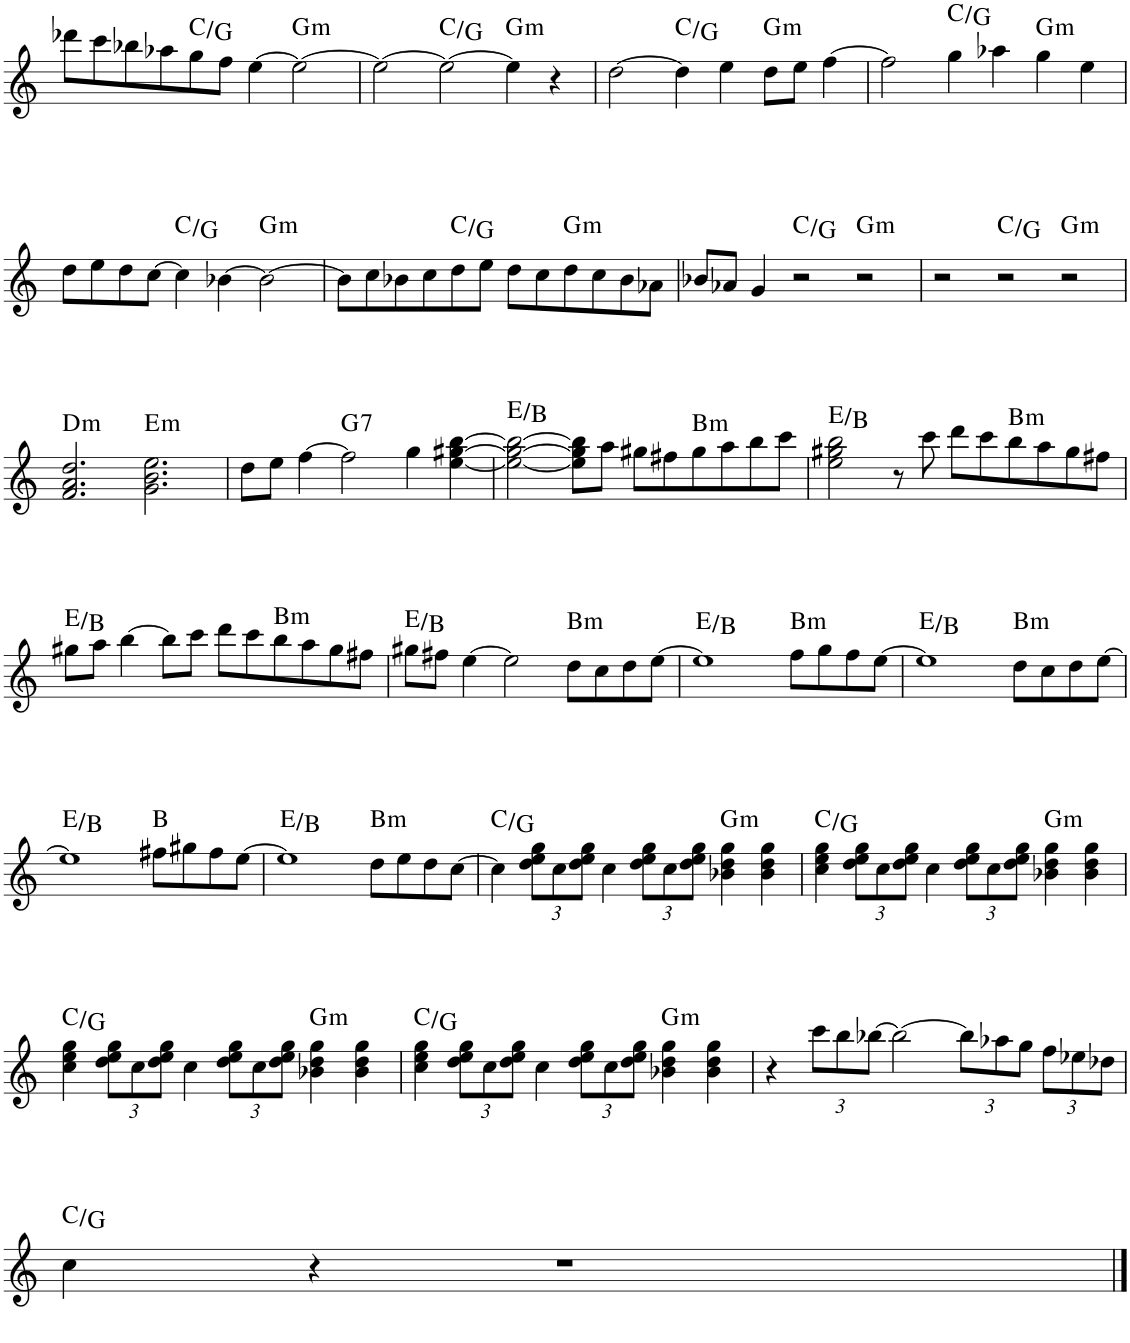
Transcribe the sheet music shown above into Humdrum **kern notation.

**kern	**harte
*part1	*part1
*staff1	*
*I"Piano	*
*I'Pno.	*
!!LO:PB:g=z
*clefG2	*
*k[]	*
*M6/4	*
=61	=61
8ddd-X\L	.
8ccc\	.
8bb-X\	.
8aa-X\	.
8gg\	C:maj/5
8ff\J	.
[4ee\	.
!	!LO:H:kt=m
2ee\_	G:min
=62	=62
2ee\_	.
2ee\_	C:maj/5
!	!LO:H:kt=m
4ee\]	G:min
4r	.
=63	=63
[2dd\	.
4dd\]	C:maj/5
4ee\	.
!	!LO:H:kt=m
8dd\L	G:min
8ee\J	.
[4ff\	.
=64	=64
2ff\]	.
4gg\	C:maj/5
4aa-X\	.
!	!LO:H:kt=m
4gg\	G:min
4ee\	.
!!LO:LB:g=z
=65	=65
8dd\L	.
8ee\	.
8dd\	.
[8cc\J	.
4cc\]	C:maj/5
[4b-X\	.
!	!LO:H:kt=m
2b-\_	G:min
=66	=66
8b-\L]	.
8cc\	.
8b-X\	.
8cc\	.
8dd\	C:maj/5
8ee\J	.
8dd\L	.
8cc\	.
!	!LO:H:kt=m
8dd\	G:min
8cc\	.
8b-\	.
8a-X\J	.
=67	=67
8b-X/L	.
8a-X/J	.
4g/	.
2r	C:maj/5
!	!LO:H:kt=m
2r	G:min
=68	=68
2r	.
2r	C:maj/5
!	!LO:H:kt=m
2r	G:min
!!LO:LB:g=z
=69	=69
!	!LO:H:kt=m
2.f/ 2.a/ 2.dd/	D:min
!	!LO:H:kt=m
2.g\ 2.b\ 2.ee\	E:min
=70	=70
8dd\L	.
8ee\J	.
[4ff\	.
!	!LO:H:kt=7
2ff\]	G:7
4gg\	.
[4ee\ [4gg#X\ [4bb\	.
=71	=71
2ee\_ 2gg#\_ 2bb\_	E:maj/5
8ee\] 8gg#\] 8bb\]L	.
8aa\J	.
8gg#X\L	.
8ff#X\	.
!	!LO:H:kt=m
8gg#\	B:min
8aa\	.
8bb\	.
8ccc\J	.
=72	=72
2ee\ 2gg#X\ 2bb\	E:maj/5
8r	.
8ccc\	.
8ddd\L	.
8ccc\	.
!	!LO:H:kt=m
8bb\	B:min
8aa\	.
8gg#\	.
8ff#X\J	.
!!LO:LB:g=z
=73	=73
8gg#X\L	E:maj/5
8aa\J	.
[4bb\	.
8bb\L]	.
8ccc\J	.
8ddd\L	.
8ccc\	.
!	!LO:H:kt=m
8bb\	B:min
8aa\	.
8gg#\	.
8ff#X\J	.
=74	=74
8gg#X\L	E:maj/5
8ff#X\J	.
[4ee\	.
2ee\]	.
!	!LO:H:kt=m
8dd\L	B:min
8cc\	.
8dd\	.
[8ee\J	.
=75	=75
1ee]	E:maj/5
!	!LO:H:kt=m
8ff\L	B:min
8gg\	.
8ff\	.
[8ee\J	.
=76	=76
1ee]	E:maj/5
!	!LO:H:kt=m
8dd\L	B:min
8cc\	.
8dd\	.
[8ee\J	.
!!LO:LB:g=z
=77	=77
1ee]	E:maj/5
8ff#X\L	B:maj
8gg#X\	.
8ff#\	.
[8ee\J	.
=78	=78
1ee]	E:maj/5
!	!LO:H:kt=m
8dd\L	B:min
8ee\	.
8dd\	.
[8cc\J	.
=79	=79
4cc\]	C:maj/5
*Xbrackettup	*
12dd\ 12ee\ 12gg\L	.
12cc\	.
12dd\ 12ee\ 12gg\J	.
4cc\	.
12dd\ 12ee\ 12gg\L	.
12cc\	.
12dd\ 12ee\ 12gg\J	.
!	!LO:H:kt=m
4b-X\ 4dd\ 4gg\	G:min
4b-\ 4dd\ 4gg\	.
=80	=80
4cc\ 4ee\ 4gg\	C:maj/5
12dd\ 12ee\ 12gg\L	.
12cc\	.
12dd\ 12ee\ 12gg\J	.
4cc\	.
12dd\ 12ee\ 12gg\L	.
12cc\	.
12dd\ 12ee\ 12gg\J	.
!	!LO:H:kt=m
4b-X\ 4dd\ 4gg\	G:min
4b-\ 4dd\ 4gg\	.
!!LO:LB:g=z
=81	=81
4cc\ 4ee\ 4gg\	C:maj/5
12dd\ 12ee\ 12gg\L	.
12cc\	.
12dd\ 12ee\ 12gg\J	.
4cc\	.
12dd\ 12ee\ 12gg\L	.
12cc\	.
12dd\ 12ee\ 12gg\J	.
!	!LO:H:kt=m
4b-X\ 4dd\ 4gg\	G:min
4b-\ 4dd\ 4gg\	.
=82	=82
4cc\ 4ee\ 4gg\	C:maj/5
12dd\ 12ee\ 12gg\L	.
12cc\	.
12dd\ 12ee\ 12gg\J	.
4cc\	.
12dd\ 12ee\ 12gg\L	.
12cc\	.
12dd\ 12ee\ 12gg\J	.
!	!LO:H:kt=m
4b-X\ 4dd\ 4gg\	G:min
4b-\ 4dd\ 4gg\	.
=83	=83
4r	.
12ccc\L	.
12bb\	.
[12bb-X\J	.
2bb-\_	.
12bb-\L]	.
12aa-X\	.
12gg\J	.
12ff\L	.
12ee-X\	.
12dd-X\J	.
!!LO:LB:g=z
=84	=84
4cc\	C:maj/5
4r	.
1r	.
==	==
*-	*-
